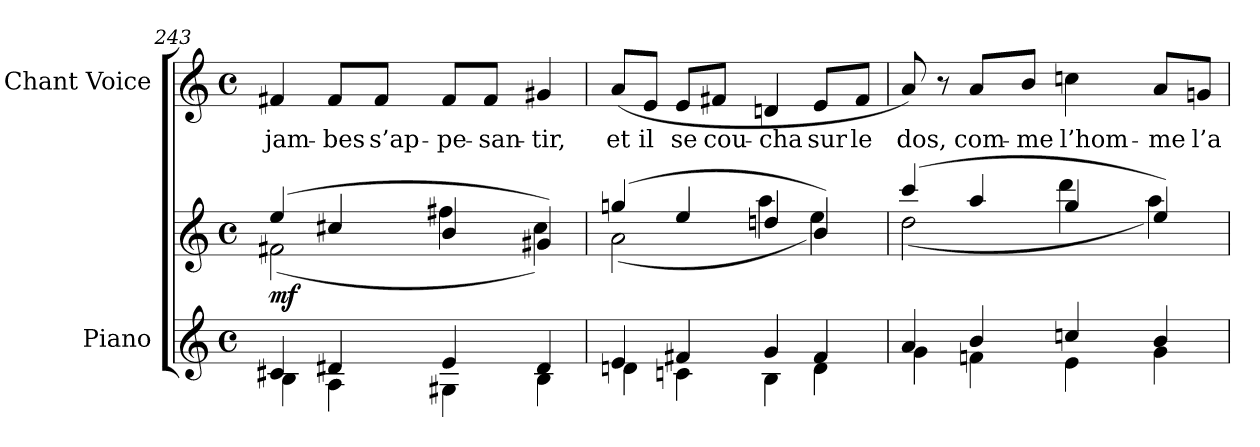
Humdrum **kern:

**kern	**kern	**dynam	**kern	**text
*part2	*part2	*part2	*part1	*part1
*staff3	*staff2	*staff2/3	*staff1	*staff1
*I"Piano	*	*	*I"Chant Voice	*
*I'Pno	*	*	*	*
*clefG2	*clefG2	*	*clefG2	*
*k[]	*k[]	*	*k[]	*
*M4/4	*M4/4	*	*M4/4	*
*met(c)	*met(c)	*	*met(c)	*
=243	=243	=243	=243	=243
*^	*^	*	*	*
!	!	!	!	!LO:DY:b	!	!
4c#X/	4B\	(4ee/	(2f#X\	mf	4f#X/	jam-
4d#X/	4A\	4cc#X/	.	.	8f#/L	-bes
.	.	.	.	.	8f#/J	s’ap-
4e/	4G#X\	4b/	4ff#X\	.	8f#/L	-pe-
.	.	.	.	.	8f#/J	-san-
4d#/	4B\	4g#X/)	4cc#\)	.	4g#X/	-tir,
=244	=244	=244	=244	=244	=244	=244
4e/	4dni\	(4ggni/	(2a\	.	(>8a/L	et
.	.	.	.	.	8e/J	il
4f#X/	4cni\	4ee/	.	.	8e/L	se
.	.	.	.	.	8f#X/J	cou-
4g/	4B\	4ddni/	4aa\	.	4dni/	-cha
4f#/	4d\	4b/)	4ee\)	.	8e/L	sur
.	.	.	.	.	8f#/J	le
=245	=245	=245	=245	=245	=245	=245
4a/	4g\	(4ccc/	(2dd\	.	8a/)	dos,
.	.	.	.	.	8r	.
4b/	4fni\	4aa/	.	.	8a/L	com-
.	.	.	.	.	8b/J	-me
4ccni/	4e\	4gg/	4ddd\	.	4ccni\	l’hom-
4b/	4g\	4ee/)	4aa\)	.	8a/L	-me
.	.	.	.	.	8gn/J	l’a-
*v	*v	*	*	*	*	*
*	*v	*v	*	*	*
=	=	=	=	=
*-	*-	*-	*-	*-
